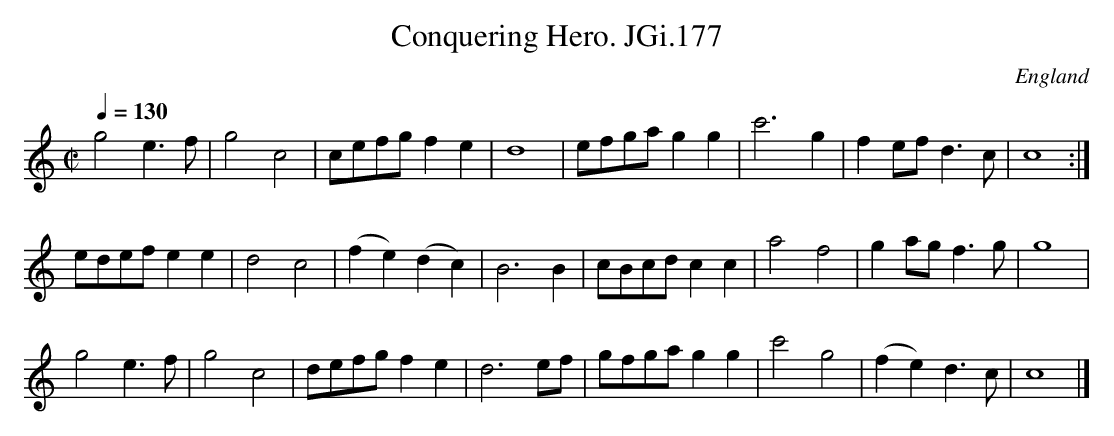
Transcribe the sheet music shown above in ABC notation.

X:1
T:Conquering Hero. JGi.177
M:C|
L:1/8
Q:1/4=130
O:England
K:C major
g4e3f|g4c4|cefgf2e2|d8|efgag2g2|c'6g2|f2ef d3c|c8:|
edefe2e2|d4c4|(f2e2)(d2c2)|B6B2|cBcdc2c2|a4f4|g2agf3g|g8|
g4e3f|g4c4|defgf2e2|d6ef|gfgag2g2|c'4g4|(f2e2)d3c|c8|]
